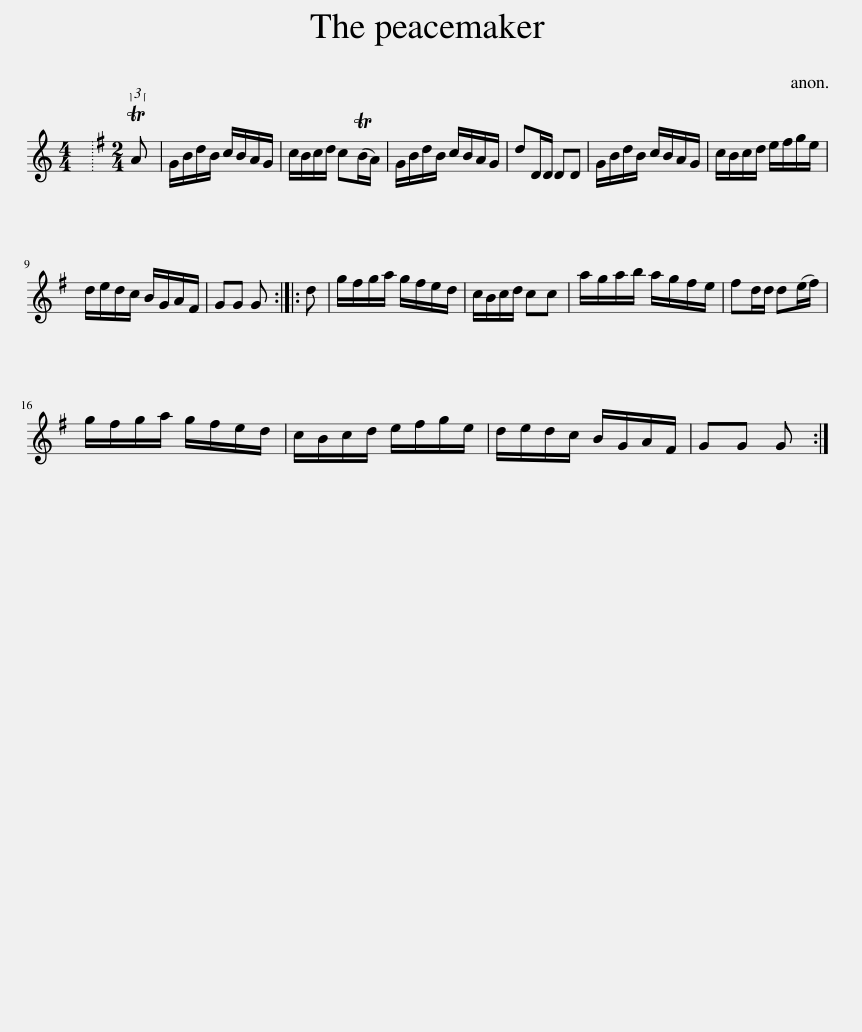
X:1
L:1/8
M:4/4
I:linebreak $
K:C
V:1 treble
V:1
 x8 |[K:G][M:2/4] (3:2:1TA x/12 | G/B/d/B/ c/B/A/G/ | c/B/c/d/ c(TB/A/) | G/B/d/B/ c/B/A/G/ | %5
 dD/D/ DD | G/B/d/B/ c/B/A/G/ | c/B/c/d/ e/f/g/e/ |$ d/e/d/c/ B/G/A/F/ | GG G :: %10
 d | g/f/g/a/ g/f/e/d/ | c/B/c/d/ cc | a/g/a/b/ a/g/f/e/ | fd/d/ d(e/f/) |$ %15
 g/f/g/a/ g/f/e/d/ | c/B/c/d/ e/f/g/e/ | d/e/d/c/ B/G/A/F/ | GG G :| %19
